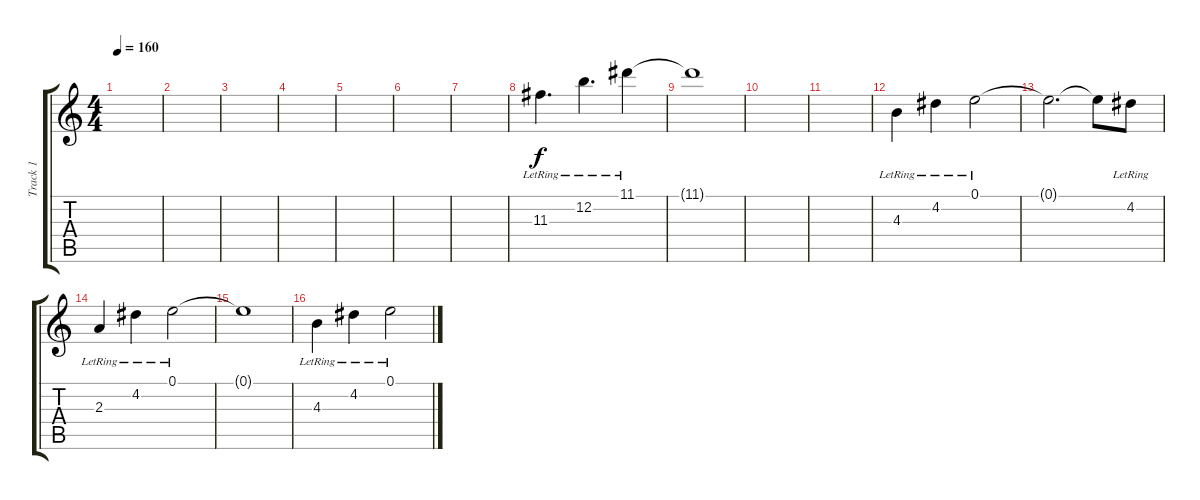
\track ("Track 1" "Track 1") {instrument acousticguitarsteel}
\staff {score tabs}
\tuning (E4 B3 G3 D3 A2 E2) {hide}
\ts (4 4)
\tempo 160
\clef g2
\ks c
|
|
|
|
|
|
|
11.3{lr}.4{d} 12.2{lr}.4{d} 11.1{lr}.4 |
11.1{t}.1 |
|
|
4.3{lr}.4 4.2{lr}.4 0.1{lr}.2 |
0.1{t}.2{d} 0.1{t}.8 4.2{lr}.8 |
2.3{lr}.4 4.2{lr}.4 0.1{lr}.2 |
0.1{t}.1 |
4.3{lr}.4 4.2{lr}.4 0.1{lr}.2
